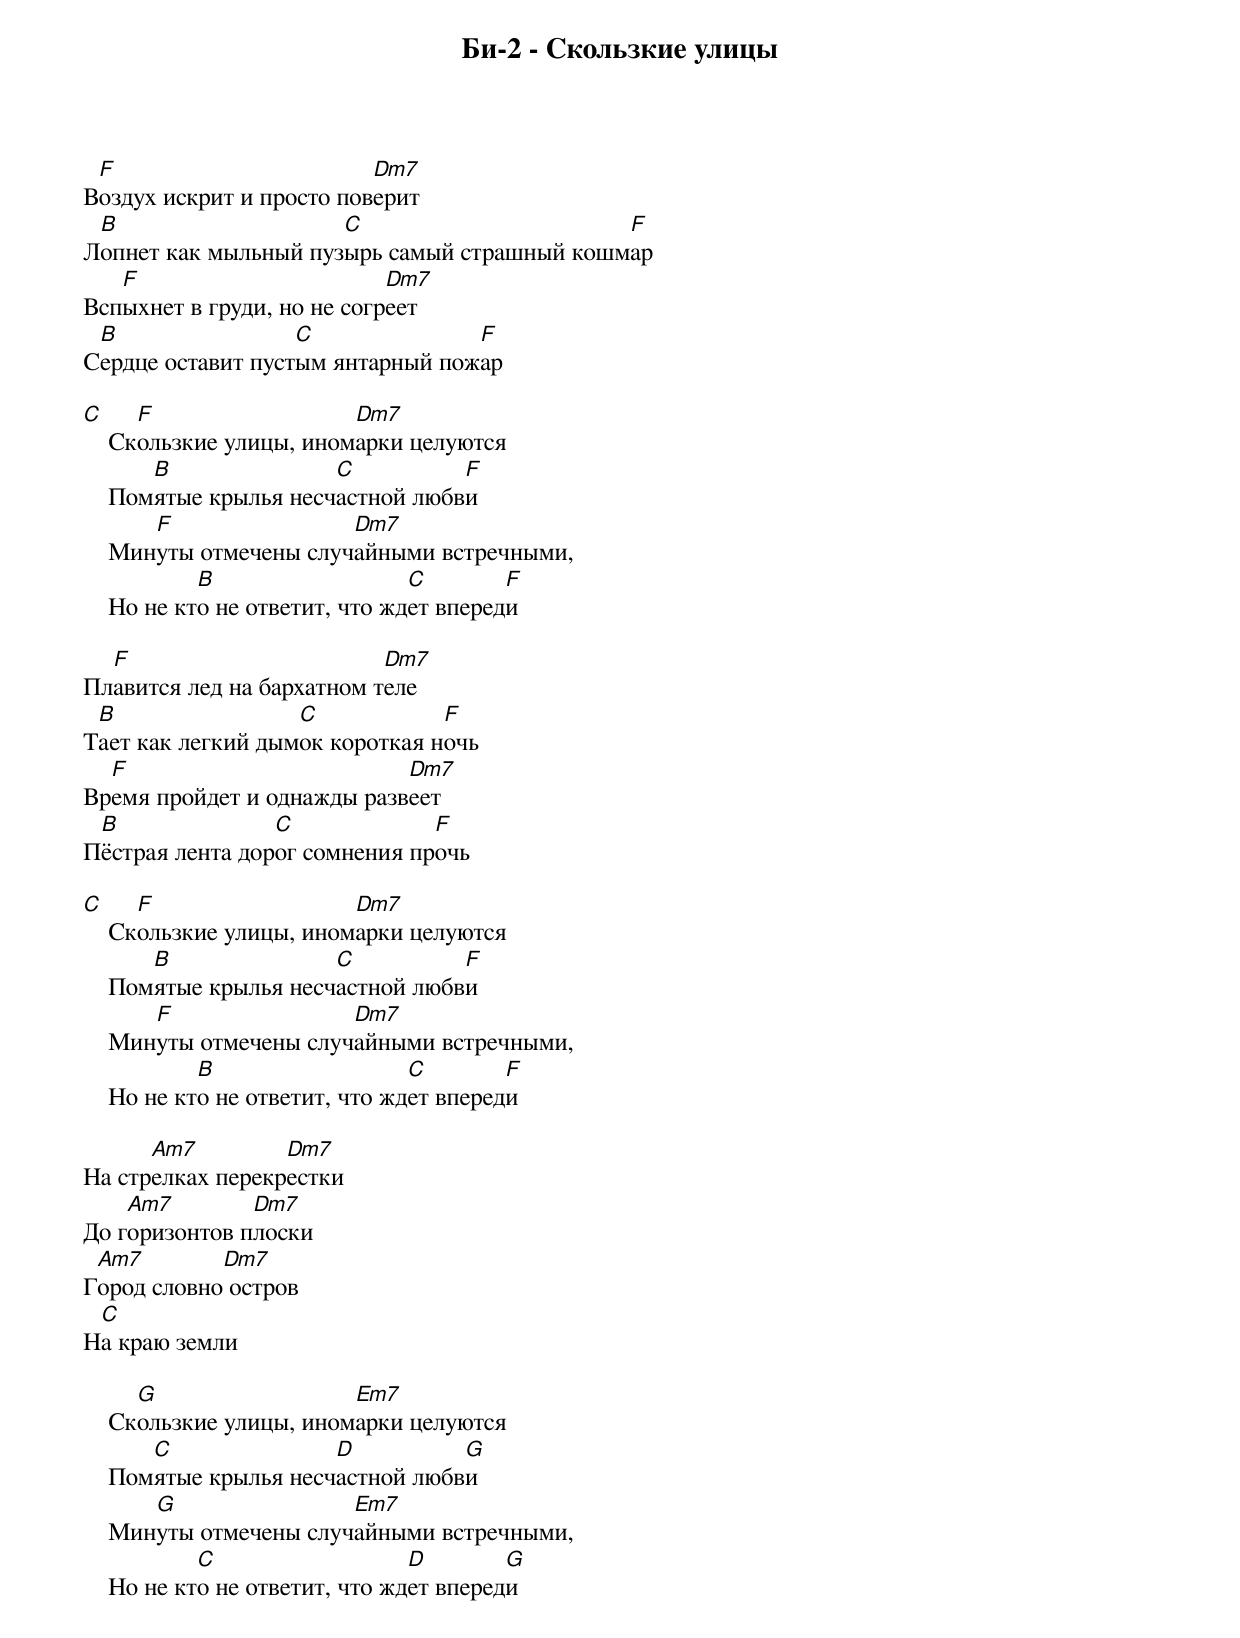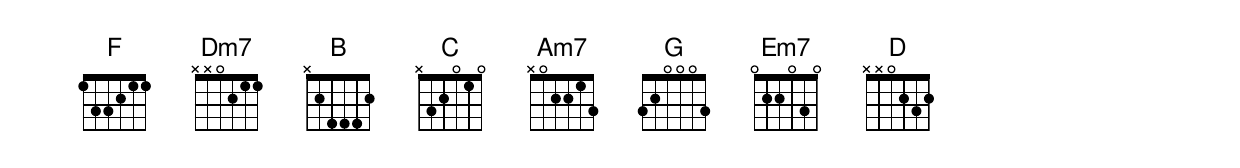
Би-2 - Скользкие улицы

 F                        Dm7
Воздух искрит и просто поверит
 B                    C                      F
Лопнет как мыльный пузырь самый страшный кошмар
   F                        Dm7
Вспыхнет в груди, но не согреет
 B                 C              F
Сердце оставит пустым янтарный пожар

С     F                  Dm7
    Скользкие улицы, иномарки целуются
       B               C          F
    Помятые крылья несчастной любви
       F                Dm7
    Минуты отмечены случайными встречными,
            B                   C        F
    Но не кто не ответит, что ждет впереди

  F                        Dm7
Плавится лед на бархатном теле
 B                 C            F
Тает как легкий дымок короткая ночь
  F                         Dm7
Время пройдет и однажды развеет
 B               C             F
Пёстрая лента дорог сомнения прочь

С     F                  Dm7
    Скользкие улицы, иномарки целуются
       B               C          F
    Помятые крылья несчастной любви
       F                Dm7
    Минуты отмечены случайными встречными,
            B                   C        F
    Но не кто не ответит, что ждет впереди

      Am7         Dm7
На стрелкаx перекрестки
    Am7        Dm7
До горизонтов плоски
 Am7        Dm7
Город словно остров
 C
На крaю земли

      G                  Em7
    Скользкие улицы, иномарки целуются
       C               D          G
    Помятые крылья несчастной любви
       G                Em7
    Минуты отмечены случайными встречными,
            C                   D        G
    Но не кто не ответит, что ждет впереди
